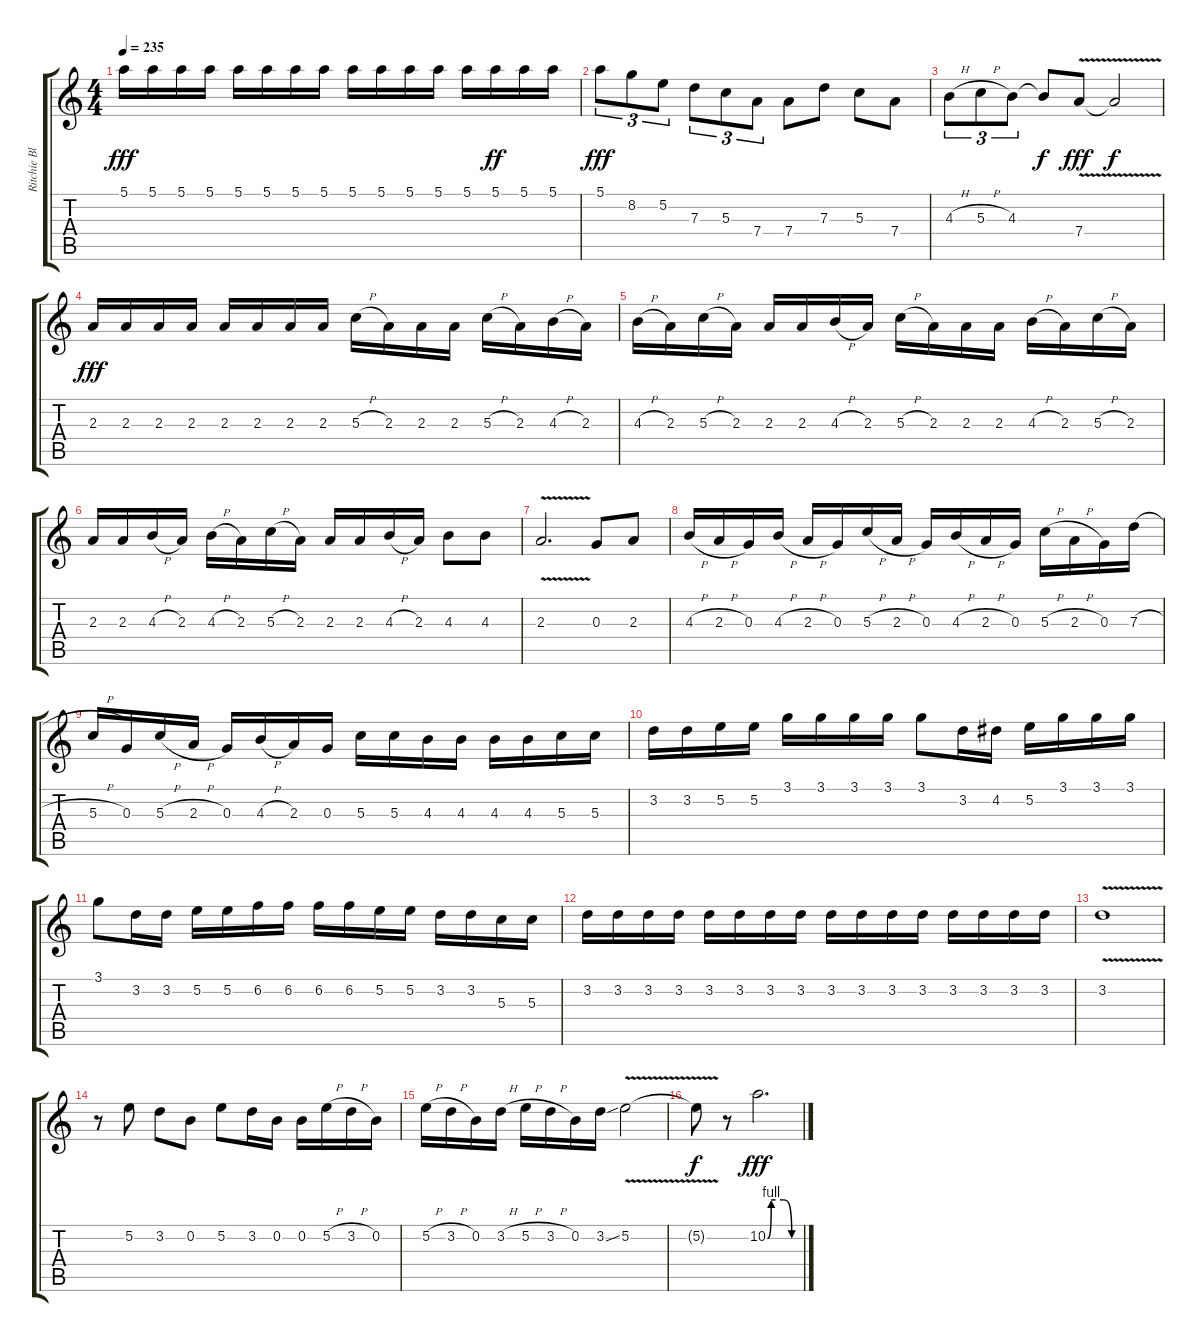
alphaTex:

\track ("Ritchie Blackmore" "Ritchie Bl") {instrument overdrivenguitar}
\staff {score tabs}
\tuning (E4 B3 G3 D3 A2 E2) {hide}
\ts (4 4)
\tempo 235
\clef g2
\ks c
5.1.16{dy fff} 5.1.16 5.1.16 5.1.16 5.1.16 5.1.16 5.1.16 5.1.16 5.1.16 5.1.16 5.1.16 5.1.16 5.1.16 5.1.16{dy ff} 5.1.16 5.1.16 |
5.1.8{tu (3 2) dy fff} 8.2.8{tu (3 2)} 5.2.8{tu (3 2)} 7.3.8{tu (3 2)} 5.3.8{tu (3 2)} 7.4.8{tu (3 2)} 7.4.8 7.3.8 5.3.8 7.4.8 |
4.3{h}.8{tu (3 2)} 5.3{h}.8{tu (3 2)} 4.3.8{tu (3 2)} 4.3{t}.8{dy f} 7.4{v}.8{dy fff} 7.4{t}.2{dy f} |
2.3.16{dy fff} 2.3.16 2.3.16 2.3.16 2.3.16 2.3.16 2.3.16 2.3.16 5.3{h}.16 2.3.16 2.3.16 2.3.16 5.3{h}.16 2.3.16 4.3{h}.16 2.3.16 |
4.3{h}.16 2.3.16 5.3{h}.16 2.3.16 2.3.16 2.3.16 4.3{h}.16 2.3.16 5.3{h}.16 2.3.16 2.3.16 2.3.16 4.3{h}.16 2.3.16 5.3{h}.16 2.3.16 |
2.3.16 2.3.16 4.3{h}.16 2.3.16 4.3{h}.16 2.3.16 5.3{h}.16 2.3.16 2.3.16 2.3.16 4.3{h}.16 2.3.16 4.3.8 4.3.8 |
2.3{v}.2{d} 0.3.8 2.3.8 |
4.3{h}.16 2.3{h}.16 0.3.16 4.3{h}.16 2.3{h}.16 0.3.16 5.3{h}.16 2.3{h}.16 0.3.16 4.3{h}.16 2.3{h}.16 0.3.16 5.3{h}.16 2.3{h}.16 0.3.16 7.3{h}.16 |
5.3{h}.16 0.3.16 5.3{h}.16 2.3{h}.16 0.3.16 4.3{h}.16 2.3.16 0.3.16 5.3.16 5.3.16 4.3.16 4.3.16 4.3.16 4.3.16 5.3.16 5.3.16 |
3.2.16 3.2.16 5.2.16 5.2.16 3.1.16 3.1.16 3.1.16 3.1.16 3.1.8 3.2.16 4.2.16 5.2.16 3.1.16 3.1.16 3.1.16 |
3.1.8 3.2.16 3.2.16 5.2.16 5.2.16 6.2.16 6.2.16 6.2.16 6.2.16 5.2.16 5.2.16 3.2.16 3.2.16 5.3.16 5.3.16 |
3.2.16 3.2.16 3.2.16 3.2.16 3.2.16 3.2.16 3.2.16 3.2.16 3.2.16 3.2.16 3.2.16 3.2.16 3.2.16 3.2.16 3.2.16 3.2.16 |
3.2{v}.1 |
r.8 5.2.8 3.2.8 0.2.8 5.2.8 3.2.16 0.2.16 0.2.16 5.2{h}.16 3.2{h}.16 0.2.16 |
5.2{h}.16 3.2{h}.16 0.2.16 3.2{h}.16 5.2{h}.16 3.2{h}.16 0.2.16 3.2{ss}.16 5.2{v}.2 |
5.2{t}.8{dy f} r.8 10.2{be (custom 0 0 7 4 15 4 30 4 45 0 60 0)}.2{d dy fff}
